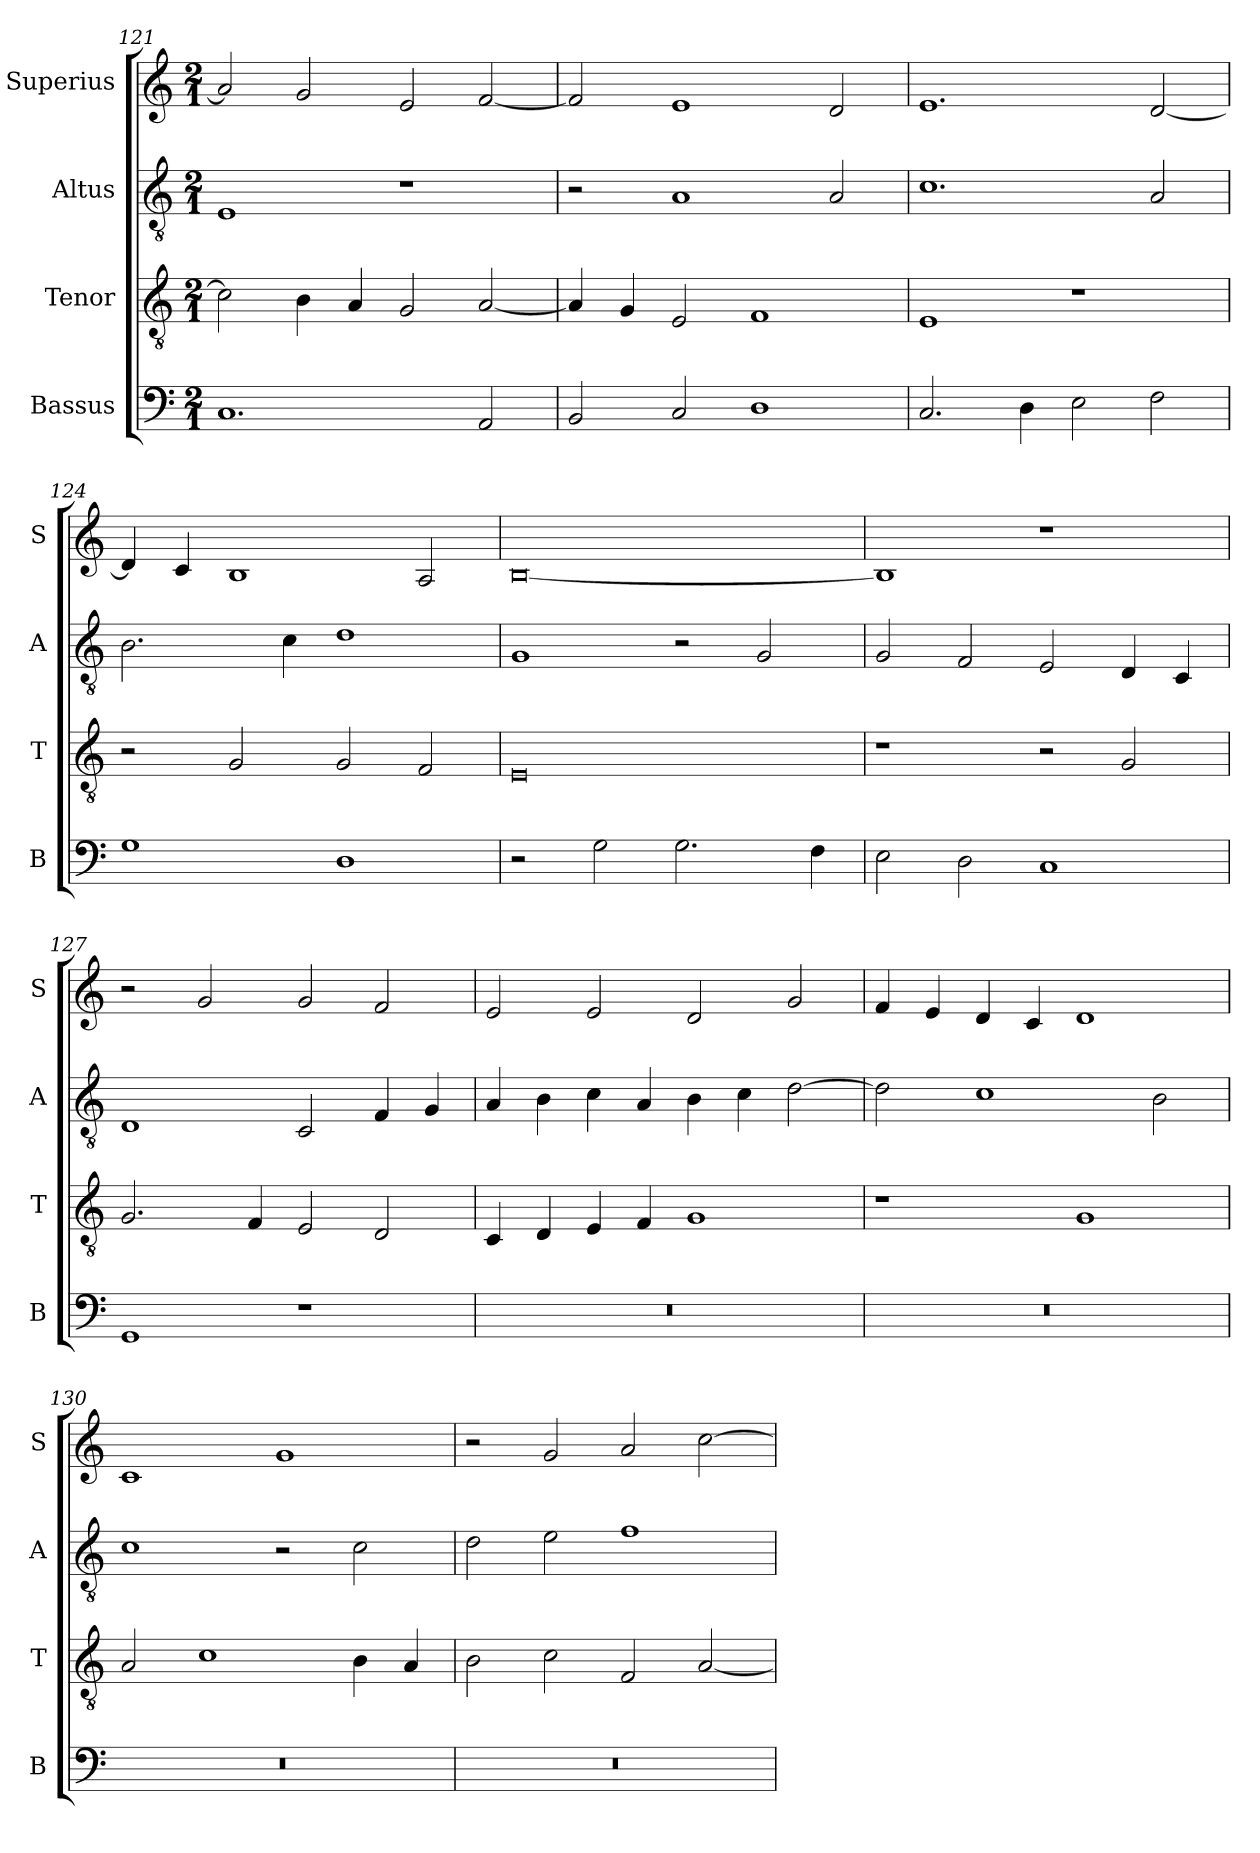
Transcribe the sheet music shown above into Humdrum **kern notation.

**kern	**kern	**kern	**kern
*part4	*part3	*part2	*part1
*staff4	*staff3	*staff2	*staff1
*I"Bassus	*I"Tenor	*I"Altus	*I"Superius
*I'B	*I'T	*I'A	*I'S
*clefF4	*clefGv2	*clefGv2	*clefG2
*k[]	*k[]	*k[]	*k[]
*C:	*C:	*C:	*C:
*M2/1	*M2/1	*M2/1	*M2/1
=121	=121	=121	=121
1.C	2c]	1E	2a]
.	4B	.	2g
.	4A	.	.
.	2G	1r	2e
2AA	[2A	.	[2f
=122	=122	=122	=122
2BB	4A]	2r	2f]
.	4G	.	.
2C	2E	1A	1e
1D	1F	.	.
.	.	2A	2d
=123	=123	=123	=123
2.C	1E	1.c	1.e
4D	.	.	.
2E	1r	.	.
2F	.	2A	[2d
=124	=124	=124	=124
1G	2r	2.B	4d]
.	.	.	4c
.	2G	.	1B
.	.	4c	.
1D	2G	1d	.
.	2F	.	2A
=125	=125	=125	=125
2r	0E	1G	[0B
2G	.	.	.
2.G	.	2r	.
.	.	2G	.
4F	.	.	.
=126	=126	=126	=126
2E	1r	2G	1B]
2D	.	2F	.
1C	2r	2E	1r
.	2G	4D	.
.	.	4C	.
=127	=127	=127	=127
1GG	2.G	1D	2r
.	.	.	2g
.	4F	.	.
1r	2E	2C	2g
.	2D	4F	2f
.	.	4G	.
=128	=128	=128	=128
0r	4C	4A	2e
.	4D	4B	.
.	4E	4c	2e
.	4F	4A	.
.	1G	4B	2d
.	.	4c	.
.	.	[2d	2g
=129	=129	=129	=129
0r	1r	2d]	4f
.	.	.	4e
.	.	1c	4d
.	.	.	4c
.	1G	.	1d
.	.	2B	.
=130	=130	=130	=130
0r	2A	1c	1c
.	1c	.	.
.	.	2r	1g
.	4B	2c	.
.	4A	.	.
=131	=131	=131	=131
0r	2B	2d	2r
.	2c	2e	2g
.	2F	1f	2a
.	[2A	.	[2cc
=	=	=	=
*-	*-	*-	*-
